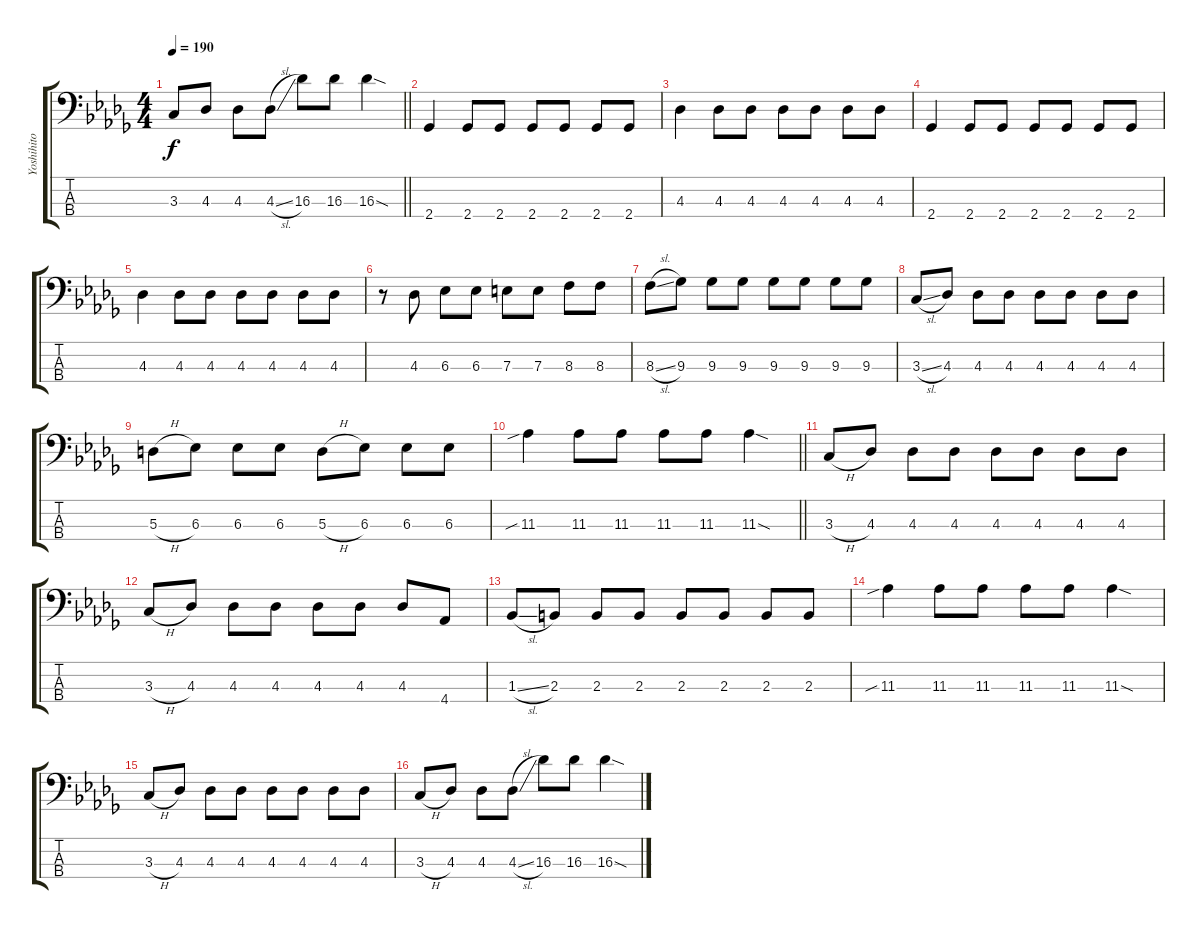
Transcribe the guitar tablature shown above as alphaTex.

\track ("Yoshihito Onda" "Yoshihito ") {instrument electricbasspick}
\staff {score tabs}
\tuning (G2 D2 A1 E1) {hide}
\ts (4 4)
\tempo 190
\clef f4
\barLineRight lightlight
\ks db
3.3.8{dy f} 4.3.8 4.3.8 4.3{sl}.8 16.3.8 16.3.8 16.3{sod}.4 |
2.4.4 2.4.8 2.4.8 2.4.8 2.4.8 2.4.8 2.4.8 |
4.3.4 4.3.8 4.3.8 4.3.8 4.3.8 4.3.8 4.3.8 |
2.4.4 2.4.8 2.4.8 2.4.8 2.4.8 2.4.8 2.4.8 |
4.3.4 4.3.8 4.3.8 4.3.8 4.3.8 4.3.8 4.3.8 |
r.8 4.3.8 6.3.8 6.3.8 7.3.8 7.3.8 8.3.8 8.3.8 |
8.3{sl}.8 9.3.8 9.3.8 9.3.8 9.3.8 9.3.8 9.3.8 9.3.8 |
3.3{sl}.8 4.3.8 4.3.8 4.3.8 4.3.8 4.3.8 4.3.8 4.3.8 |
5.3{h}.8 6.3.8 6.3.8 6.3.8 5.3{h}.8 6.3.8 6.3.8 6.3.8 |
\barLineRight lightlight
11.3{sib}.4 11.3.8 11.3.8 11.3.8 11.3.8 11.3{sod}.4 |
3.3{h}.8 4.3.8 4.3.8 4.3.8 4.3.8 4.3.8 4.3.8 4.3.8 |
3.3{h}.8 4.3.8 4.3.8 4.3.8 4.3.8 4.3.8 4.3.8 4.4.8 |
1.3{sl}.8 2.3.8 2.3.8 2.3.8 2.3.8 2.3.8 2.3.8 2.3.8 |
11.3{sib}.4 11.3.8 11.3.8 11.3.8 11.3.8 11.3{sod}.4 |
3.3{h}.8 4.3.8 4.3.8 4.3.8 4.3.8 4.3.8 4.3.8 4.3.8 |
3.3{h}.8 4.3.8 4.3.8 4.3{sl}.8 16.3.8 16.3.8 16.3{sod}.4
